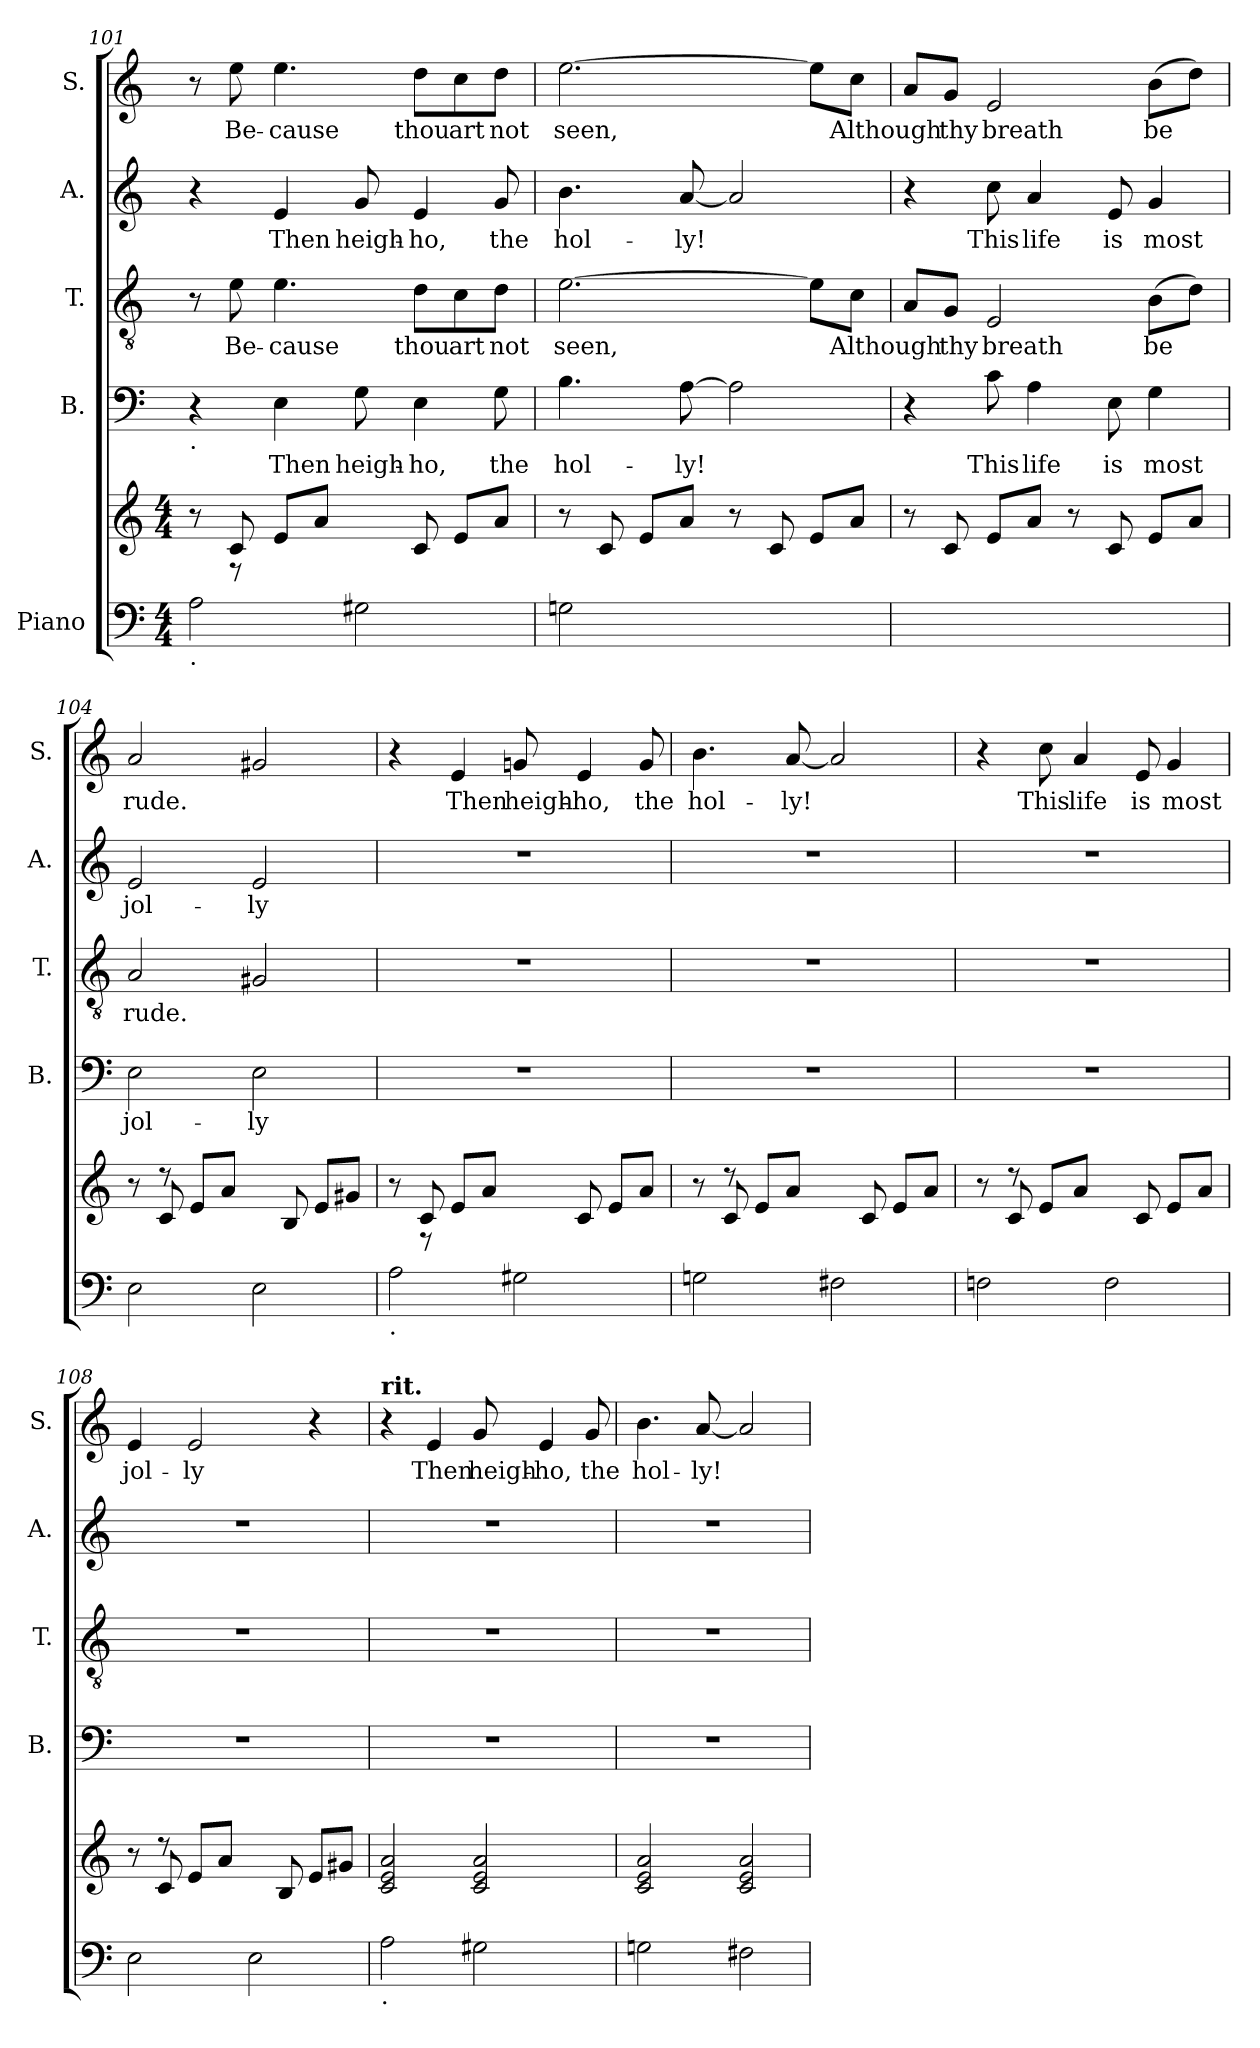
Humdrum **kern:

**kern	**kern	**kern	**text	**kern	**text	**kern	**text	**kern	**text
*part5	*part5	*part4	*part4	*part3	*part3	*part2	*part2	*part1	*part1
*staff6	*staff5	*staff4	*staff4	*staff3	*staff3	*staff2	*staff2	*staff1	*staff1
*I"Piano	*	*I"B.	*	*I"T.	*	*I"A.	*	*I"S.	*
*	*	*I'B.	*	*I'T.	*	*I'A.	*	*I'S.	*
!!LO:PB:g=z
*clefF4	*clefG2	*clefF4	*	*clefGv2	*	*clefG2	*	*clefG2	*
*	*	*	*	*	*	*	*	*k[]	*
*	*	*	*	*	*	*	*	*C:	*
*M4/4	*M4/4	*	*	*	*	*	*	*	*
=101	=101	=101	=101	=101	=101	=101	=101	=101	=101
*	*^	*	*	*	*	*	*	*	*
!	!	!	!LO:TX:b:t=.	!	!	!	!	!	!	!
!LO:TX:b:t=.	!	!	!	!	!	!	!	!	!	!
2A\	8ryy	8r	4r	.	8r	.	4r	.	8r	.
!	!	!	!	!	!	!LO:LY:b:cj	!	!	!	!LO:LY:b:cj
.	8c/	8r	.	.	8e\	Be-	.	.	8ee\	Be-
!	!	!	!	!LO:LY:b:cj	!	!LO:LY:b:cj	!	!LO:LY:b:cj	!	!LO:LY:b:cj
.	8e/L	2.ryy	4E\	Then	4.e\	-cause	4e/	Then	4.ee\	-cause
.	8a/J	.	.	.	.	.	.	.	.	.
!	!	!	!	!LO:LY:b:cj	!	!	!	!LO:LY:b:cj	!	!
2G#X\	8ryy	.	8G\	heigh-	.	.	8g/	heigh-	.	.
!	!	!	!	!LO:LY:b:cj	!	!LO:LY:b:cj	!	!LO:LY:b:cj	!	!LO:LY:b:cj
.	8c/	.	4E\	-ho,	8d\L	thou	4e/	-ho,	8dd\L	thou
!	!	!	!	!	!	!LO:LY:b:cj	!	!	!	!LO:LY:b:cj
.	8e/L	.	.	.	8c\	art	.	.	8cc\	art
!	!	!	!	!LO:LY:b:cj	!	!LO:LY:b:cj	!	!LO:LY:b:cj	!	!LO:LY:b:cj
.	8a/J	.	8G\	the	8d\J	not	8g/	the	8dd\J	not
*	*v	*v	*	*	*	*	*	*	*	*
=102	=102	=102	=102	=102	=102	=102	=102	=102	=102
!	!	!	!LO:LY:b:cj	!	!LO:LY:b	!	!LO:LY:b:cj	!	!LO:LY:b
2Gn\	8r	4.B\	hol-	[>2.e\	seen,	4.b\	hol-	[>2.ee\	seen,
.	8c/	.	.	.	.	.	.	.	.
.	8e/L	.	.	.	.	.	.	.	.
!	!	!	!LO:LY:b:cj	!	!	!	!LO:LY:b:cj	!	!
.	8a/J	[>8A\	-ly!	.	.	[<8a/	-ly!	.	.
2ryy	8r	2A\]	.	.	.	2a/]	.	.	.
.	8c/	.	.	.	.	.	.	.	.
.	8e/L	.	.	8e\L]	.	.	.	8ee\L]	.
!	!	!	!	!	!LO:LY:b	!	!	!	!LO:LY:b
.	8a/J	.	.	8c\J	Although	.	.	8cc\J	Although
=103	=103	=103	=103	=103	=103	=103	=103	=103	=103
1ryy	8r	4r	.	8A/L	.	4r	.	8a/L	.
!	!	!	!	!	!LO:LY:b:cj	!	!	!	!LO:LY:b:cj
.	8c/	.	.	8G/J	thy	.	.	8g/J	thy
!	!	!	!LO:LY:b:cj	!	!LO:LY:b	!	!LO:LY:b:cj	!	!LO:LY:b
.	8e/L	8c\	This	2E/	breath	8cc\	This	2e/	breath
!	!	!	!LO:LY:b:cj	!	!	!	!LO:LY:b:cj	!	!
.	8a/J	4A\	life	.	.	4a/	life	.	.
.	8r	.	.	.	.	.	.	.	.
!	!	!	!LO:LY:b:cj	!	!	!	!LO:LY:b:cj	!	!
.	8c/	8E\	is	.	.	8e/	is	.	.
!	!	!	!LO:LY:b:cj	!	!LO:LY:b:cj	!	!LO:LY:b:cj	!	!LO:LY:b:cj
.	8e/L	4G\	most	(>8B\L	be	4g/	most	(>8b\L	be
.	8a/J	.	.	8d\J)	.	.	.	8dd\J)	.
=104	=104	=104	=104	=104	=104	=104	=104	=104	=104
*	*^	*	*	*	*	*	*	*	*
!	!	!	!	!LO:LY:b:cj	!	!LO:LY:b	!	!LO:LY:b:cj	!	!LO:LY:b
2E\	8r	8ryy	2E\	jol-	2A/	rude.	2e/	jol-	2a/	rude.
.	8r	8c/	.	.	.	.	.	.	.	.
.	2.ryy	8e/L	.	.	.	.	.	.	.	.
.	.	8a/J	.	.	.	.	.	.	.	.
!	!	!	!	!LO:LY:b:cj	!	!	!	!LO:LY:b:cj	!	!
2E\	.	8ryy	2E\	-ly	2G#X/	.	2e/	-ly	2g#X/	.
.	.	8B/	.	.	.	.	.	.	.	.
.	.	8e/L	.	.	.	.	.	.	.	.
.	.	8g#X/J	.	.	.	.	.	.	.	.
!!LO:LB:g=z
=105	=105	=105	=105	=105	=105	=105	=105	=105	=105	=105
!LO:TX:b:t=.	!	!	!	!	!	!	!	!	!	!
2A\	8ryy	8r	1r	.	1r	.	1r	.	4r	.
.	8c/	8r	.	.	.	.	.	.	.	.
!	!	!	!	!	!	!	!	!	!	!LO:LY:b:cj
.	8e/L	2.ryy	.	.	.	.	.	.	4e/	Then
.	8a/J	.	.	.	.	.	.	.	.	.
!	!	!	!	!	!	!	!	!	!	!LO:LY:b:cj
2G#X\	8ryy	.	.	.	.	.	.	.	8gn/	heigh-
!	!	!	!	!	!	!	!	!	!	!LO:LY:b:cj
.	8c/	.	.	.	.	.	.	.	4e/	-ho,
.	8e/L	.	.	.	.	.	.	.	.	.
!	!	!	!	!	!	!	!	!	!	!LO:LY:b:cj
.	8a/J	.	.	.	.	.	.	.	8g/	the
=106	=106	=106	=106	=106	=106	=106	=106	=106	=106	=106
!	!	!	!	!	!	!	!	!	!	!LO:LY:b:cj
2Gn\	8r	8ryy	1r	.	1r	.	1r	.	4.b\	hol-
.	8r	8c/	.	.	.	.	.	.	.	.
.	2.ryy	8e/L	.	.	.	.	.	.	.	.
!	!	!	!	!	!	!	!	!	!	!LO:LY:b:cj
.	.	8a/J	.	.	.	.	.	.	[<8a/	-ly!
2F#X\	.	8ryy	.	.	.	.	.	.	2a/]	.
.	.	8c/	.	.	.	.	.	.	.	.
.	.	8e/L	.	.	.	.	.	.	.	.
.	.	8a/J	.	.	.	.	.	.	.	.
=107	=107	=107	=107	=107	=107	=107	=107	=107	=107	=107
2Fn\	8r	8ryy	1r	.	1r	.	1r	.	4r	.
.	8r	8c/	.	.	.	.	.	.	.	.
!	!	!	!	!	!	!	!	!	!	!LO:LY:b:cj
.	2.ryy	8e/L	.	.	.	.	.	.	8cc\	This
!	!	!	!	!	!	!	!	!	!	!LO:LY:b:cj
.	.	8a/J	.	.	.	.	.	.	4a/	life
2F\	.	8ryy	.	.	.	.	.	.	.	.
!	!	!	!	!	!	!	!	!	!	!LO:LY:b:cj
.	.	8c/	.	.	.	.	.	.	8e/	is
!	!	!	!	!	!	!	!	!	!	!LO:LY:b:cj
.	.	8e/L	.	.	.	.	.	.	4g/	most
.	.	8a/J	.	.	.	.	.	.	.	.
=108	=108	=108	=108	=108	=108	=108	=108	=108	=108	=108
!	!	!	!	!	!	!	!	!	!	!LO:LY:b:cj
2E\	8r	8ryy	1r	.	1r	.	1r	.	4e/	jol-
.	8r	8c/	.	.	.	.	.	.	.	.
!	!	!	!	!	!	!	!	!	!	!LO:LY:b:cj
.	2.ryy	8e/L	.	.	.	.	.	.	2e/	-ly
.	.	8a/J	.	.	.	.	.	.	.	.
2E\	.	8ryy	.	.	.	.	.	.	.	.
.	.	8B/	.	.	.	.	.	.	.	.
.	.	8e/L	.	.	.	.	.	.	4r	.
.	.	8g#X/J	.	.	.	.	.	.	.	.
!!LO:LB:g=z
=109	=109	=109	=109	=109	=109	=109	=109	=109	=109	=109
!	!	!	!	!	!	!	!	!	!LO:TX:a:B:t=rit.	!
!	!LO:TX:a:B:t=rit.	!	!	!	!	!	!	!	!	!
!LO:TX:b:t=.	!	!	!	!	!	!	!	!	!	!
*	*v	*v	*	*	*	*	*	*	*	*
2A\	2c/ 2e/ 2a/	1r	.	1r	.	1r	.	4r	.
!	!	!	!	!	!	!	!	!	!LO:LY:b:cj
.	.	.	.	.	.	.	.	4e/	Then
!	!	!	!	!	!	!	!	!	!LO:LY:b:cj
2G#X\	2e/ 2a/ 2c/	.	.	.	.	.	.	8g/	heigh-
!	!	!	!	!	!	!	!	!	!LO:LY:b:cj
.	.	.	.	.	.	.	.	4e/	-ho,
!	!	!	!	!	!	!	!	!	!LO:LY:b:cj
.	.	.	.	.	.	.	.	8g/	the
=110	=110	=110	=110	=110	=110	=110	=110	=110	=110
!	!	!	!	!	!	!	!	!	!LO:LY:b:cj
2Gn\	2e/ 2c/ 2a/	1r	.	1r	.	1r	.	4.b\	hol-
!	!	!	!	!	!	!	!	!	!LO:LY:b:cj
.	.	.	.	.	.	.	.	[<8a/	-ly!
2F#X\	2c/ 2e/ 2a/	.	.	.	.	.	.	2a/]	.
=	=	=	=	=	=	=	=	=	=
*-	*-	*-	*-	*-	*-	*-	*-	*-	*-
